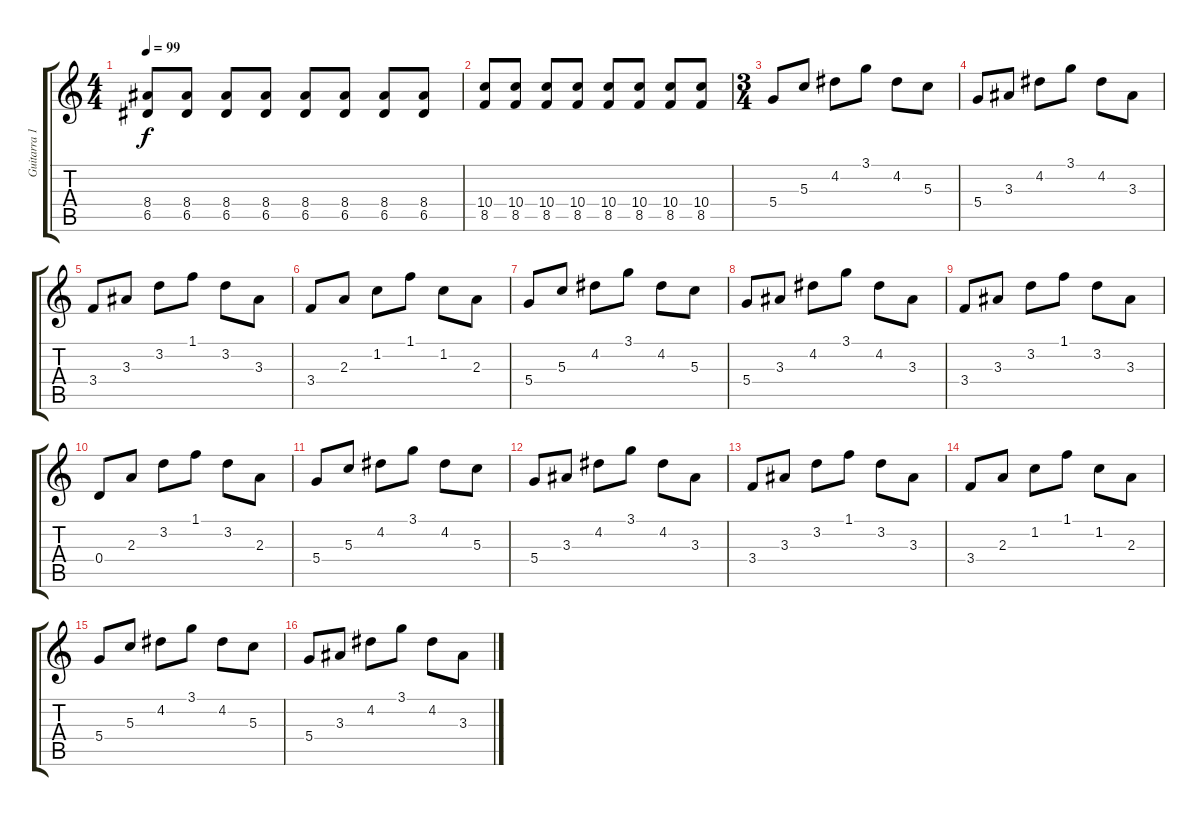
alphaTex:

\track ("Guitarra 1" "Guitarra 1") {instrument distortionguitar}
\staff {score tabs}
\tuning (E4 B3 G3 D3 A2 E2) {hide}
\ts (4 4)
\tempo 99
\clef g2
\ks c
(8.4 6.5).8{dy f} (8.4 6.5).8 (8.4 6.5).8 (8.4 6.5).8 (8.4 6.5).8 (8.4 6.5).8 (8.4 6.5).8 (8.4 6.5).8 |
(10.4 8.5).8 (10.4 8.5).8 (10.4 8.5).8 (10.4 8.5).8 (10.4 8.5).8 (10.4 8.5).8 (10.4 8.5).8 (10.4 8.5).8 |
\ts (3 4)
5.4.8{instrument acousticguitarsteel} 5.3.8 4.2.8 3.1.8 4.2.8 5.3.8 |
5.4.8 3.3.8 4.2.8 3.1.8 4.2.8 3.3.8 |
3.4.8 3.3.8 3.2.8 1.1.8 3.2.8 3.3.8 |
3.4.8 2.3.8 1.2.8 1.1.8 1.2.8 2.3.8 |
5.4.8 5.3.8 4.2.8 3.1.8 4.2.8 5.3.8 |
5.4.8 3.3.8 4.2.8 3.1.8 4.2.8 3.3.8 |
3.4.8 3.3.8 3.2.8 1.1.8 3.2.8 3.3.8 |
0.4.8 2.3.8 3.2.8 1.1.8 3.2.8 2.3.8 |
5.4.8 5.3.8 4.2.8 3.1.8 4.2.8 5.3.8 |
5.4.8 3.3.8 4.2.8 3.1.8 4.2.8 3.3.8 |
3.4.8 3.3.8 3.2.8 1.1.8 3.2.8 3.3.8 |
3.4.8 2.3.8 1.2.8 1.1.8 1.2.8 2.3.8 |
5.4.8 5.3.8 4.2.8 3.1.8 4.2.8 5.3.8 |
5.4.8 3.3.8 4.2.8 3.1.8 4.2.8 3.3.8
